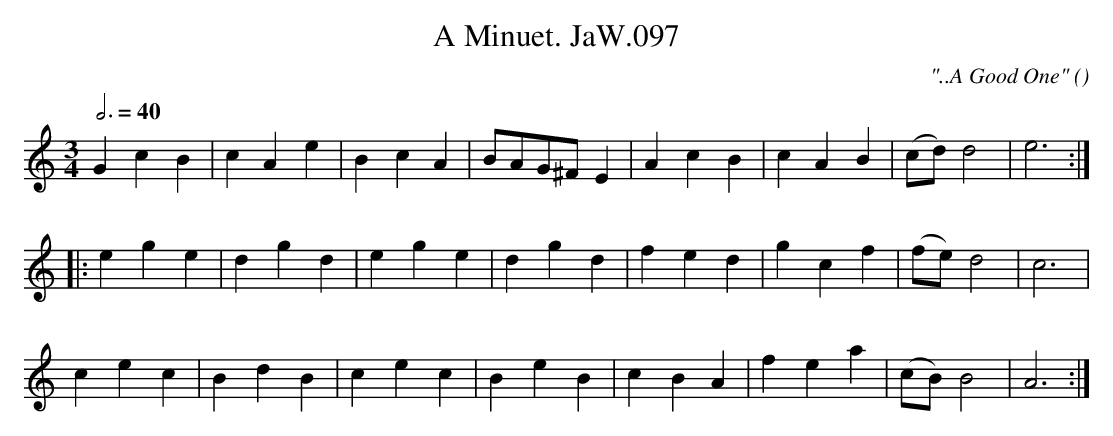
X:1
T:Minuet. JaW.097, A
M:3/4
L:1/4
Q:3/4=40
C:"..A Good One"
O:
K:Am
GcB|cAe|BcA|B/A/G/^F/E|AcB|cAB|(c/d/)d2|e3:|
|:ege|dgd|ege|dgd|fed|gcf|(f/e/)d2|c3|
cec|BdB|cec|BeB|cBA|fea|(c/B/)B2|A3:|
